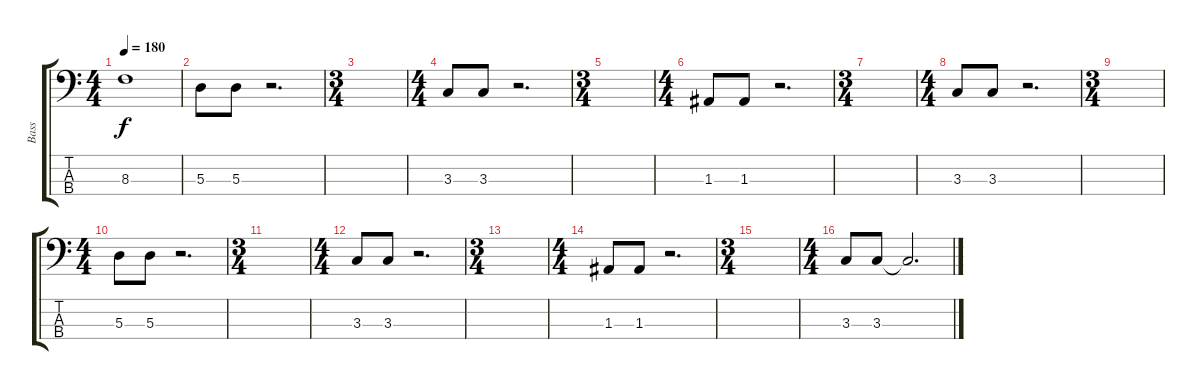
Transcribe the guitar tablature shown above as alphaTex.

\track ("Bass" "Bass") {instrument electricbassfinger}
\staff {score tabs}
\tuning (G2 D2 A1 E1) {hide}
\ts (4 4)
\tempo 180
\clef f4
\ks c
8.3{t}.1{dy f} |
5.3.8 5.3.8 r.2{d} |
\ts (3 4)
|
\ts (4 4)
3.3.8 3.3.8 r.2{d} |
\ts (3 4)
|
\ts (4 4)
1.3.8 1.3.8 r.2{d} |
\ts (3 4)
|
\ts (4 4)
3.3.8 3.3.8 r.2{d} |
\ts (3 4)
|
\ts (4 4)
5.3.8 5.3.8 r.2{d} |
\ts (3 4)
|
\ts (4 4)
3.3.8 3.3.8 r.2{d} |
\ts (3 4)
|
\ts (4 4)
1.3.8 1.3.8 r.2{d} |
\ts (3 4)
|
\ts (4 4)
3.3.8 3.3.8 3.3{t}.2{d}
